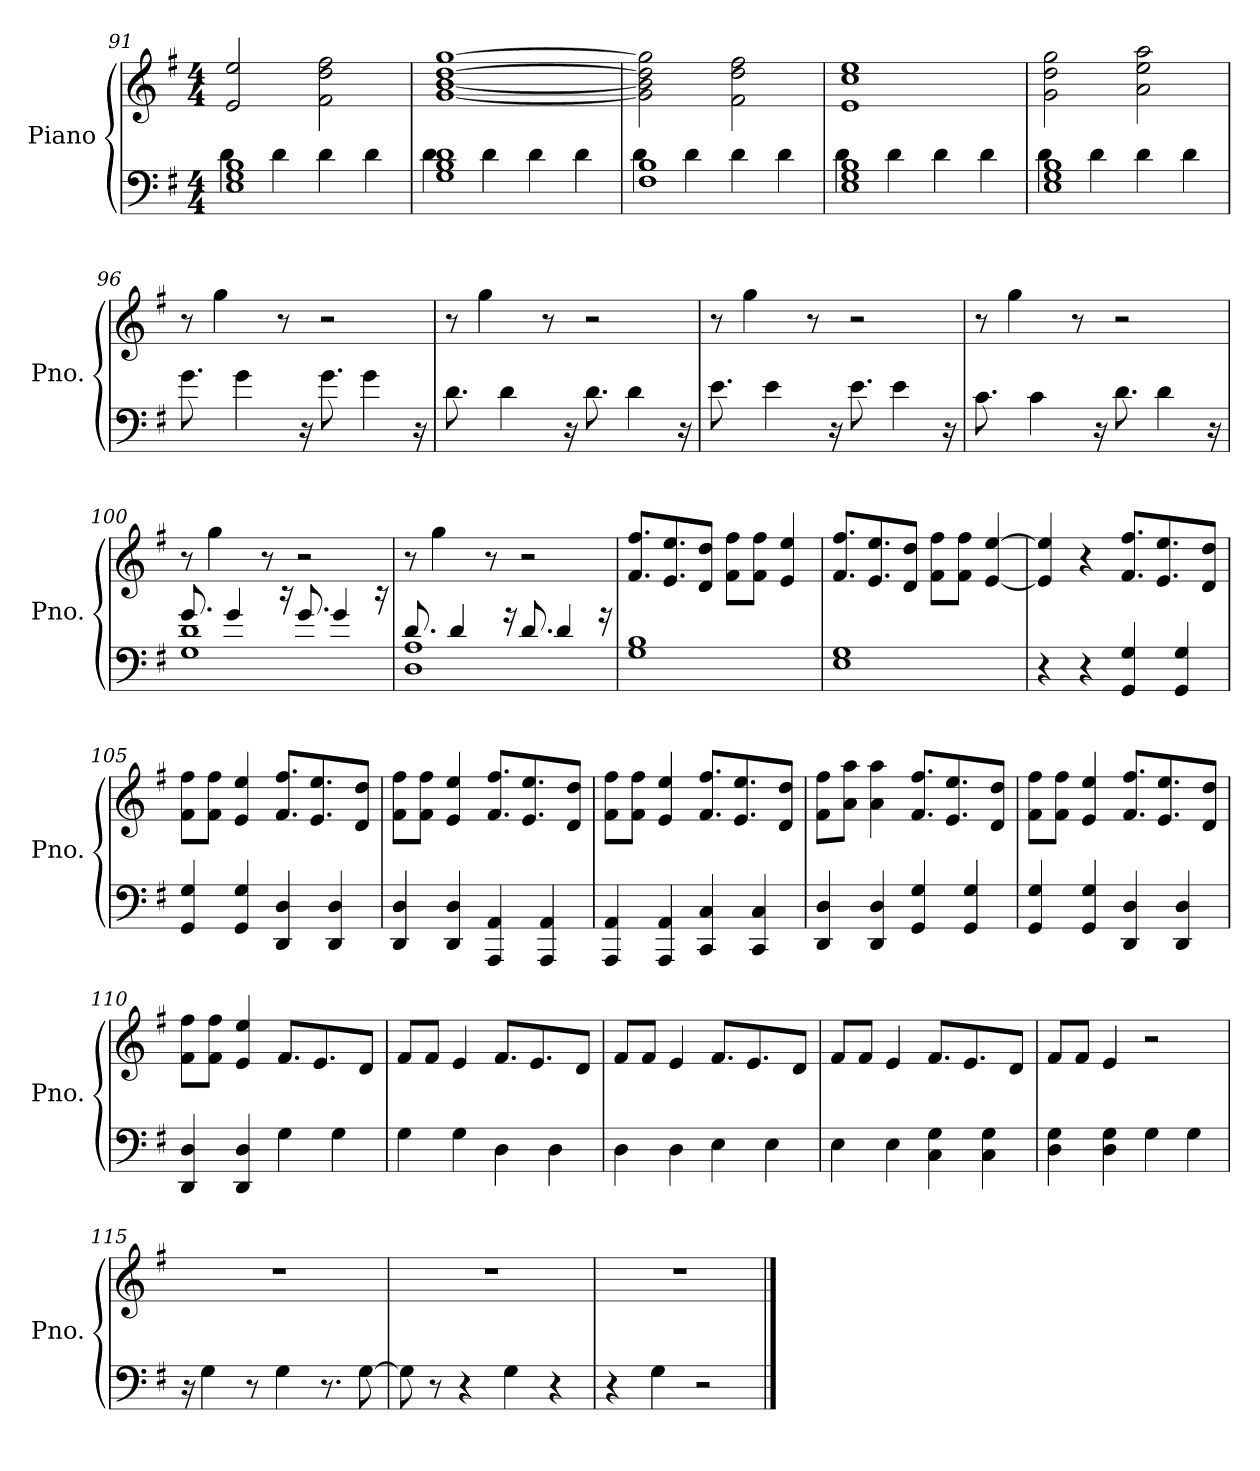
**kern	**kern
*part1	*part1
*staff2	*staff1
*I"Piano	*
*I'Pno.	*
*clefF4	*clefG2
*k[f#]	*k[f#]
*M4/4	*M4/4
=91	=91
*^	*
1E 1G 1B	4d\	2e/ 2ee/
.	4d\	.
.	4d\	2f#\ 2dd\ 2ff#\
.	4d\	.
!!LO:LB:g=z
=92	=92	=92
1G 1B 1d	4d\	[1g [1b [1dd [1gg
.	4d\	.
.	4d\	.
.	4d\	.
=93	=93	=93
1F# 1B	4d\	2g\] 2b\] 2dd\] 2gg\]
.	4d\	.
.	4d\	2f#\ 2dd\ 2ff#\
.	4d\	.
=94	=94	=94
1E 1G 1B	4d\	1e 1cc 1ee
.	4d\	.
.	4d\	.
.	4d\	.
=95	=95	=95
1E 1G 1B	4d\	2g\ 2dd\ 2gg\
.	4d\	.
.	4d\	2a\ 2ee\ 2aa\
.	4d\	.
*v	*v	*
=96	=96
8.g\	8r
.	4gg\
4g\	.
.	8r
16r	.
8.g\	2r
4g\	.
16r	.
=97	=97
8.d\	8r
.	4gg\
4d\	.
.	8r
16r	.
8.d\	2r
4d\	.
16r	.
!!LO:PB:g=z
=98	=98
8.e\	8r
.	4gg\
4e\	.
.	8r
16r	.
8.e\	2r
4e\	.
16r	.
=99	=99
8.c\	8r
.	4gg\
4c\	.
.	8r
16r	.
8.d\	2r
4d\	.
16r	.
=100	=100
*^	*
8.g/	1G 1d	8r
.	.	4gg\
4g/	.	.
.	.	8r
16r	.	.
8.g/	.	2r
4g/	.	.
16r	.	.
=101	=101	=101
8.d/	1D 1A	8r
.	.	4gg\
4d/	.	.
.	.	8r
16r	.	.
8.d/	.	2r
4d/	.	.
16r	.	.
=102	=102	=102
1B	1G	8.f#/ 8.ff#/L
.	.	8.e/ 8.ee/
.	.	8d/ 8dd/J
.	.	8f#\ 8ff#\L
.	.	8f#\ 8ff#\J
.	.	4e/ 4ee/
*v	*v	*
!!LO:LB:g=z
=103	=103
1E 1G	8.f#/ 8.ff#/L
.	8.e/ 8.ee/
.	8d/ 8dd/J
.	8f#\ 8ff#\L
.	8f#\ 8ff#\J
.	[4e/ [4ee/
=104	=104
4r	4e/] 4ee/]
4r	4r
4GG/ 4G/	8.f#/ 8.ff#/L
.	8.e/ 8.ee/
4GG/ 4G/	.
.	8d/ 8dd/J
=105	=105
4GG/ 4G/	8f#\ 8ff#\L
.	8f#\ 8ff#\J
4GG/ 4G/	4e/ 4ee/
4DD/ 4D/	8.f#/ 8.ff#/L
.	8.e/ 8.ee/
4DD/ 4D/	.
.	8d/ 8dd/J
=106	=106
4DD/ 4D/	8f#\ 8ff#\L
.	8f#\ 8ff#\J
4DD/ 4D/	4e/ 4ee/
4AAA/ 4AA/	8.f#/ 8.ff#/L
.	8.e/ 8.ee/
4AAA/ 4AA/	.
.	8d/ 8dd/J
=107	=107
4AAA/ 4AA/	8f#\ 8ff#\L
.	8f#\ 8ff#\J
4AAA/ 4AA/	4e/ 4ee/
4CC/ 4C/	8.f#/ 8.ff#/L
.	8.e/ 8.ee/
4CC/ 4C/	.
.	8d/ 8dd/J
=108	=108
4DD/ 4D/	8f#\ 8ff#\L
.	8a\ 8aa\J
4DD/ 4D/	4a\ 4aa\
4GG/ 4G/	8.f#/ 8.ff#/L
.	8.e/ 8.ee/
4GG/ 4G/	.
.	8d/ 8dd/J
!!LO:LB:g=z
=109	=109
4GG/ 4G/	8f#\ 8ff#\L
.	8f#\ 8ff#\J
4GG/ 4G/	4e/ 4ee/
4DD/ 4D/	8.f#/ 8.ff#/L
.	8.e/ 8.ee/
4DD/ 4D/	.
.	8d/ 8dd/J
=110	=110
4DD/ 4D/	8f#\ 8ff#\L
.	8f#\ 8ff#\J
4DD/ 4D/	4e/ 4ee/
4G\	8.f#/L
.	8.e/
4G\	.
.	8d/J
=111	=111
4G\	8f#/L
.	8f#/J
4G\	4e/
4D\	8.f#/L
.	8.e/
4D\	.
.	8d/J
=112	=112
4D\	8f#/L
.	8f#/J
4D\	4e/
4E\	8.f#/L
.	8.e/
4E\	.
.	8d/J
=113	=113
4E\	8f#/L
.	8f#/J
4E\	4e/
4C\ 4G\	8.f#/L
.	8.e/
4C\ 4G\	.
.	8d/J
=114	=114
4D\ 4G\	8f#/L
.	8f#/J
4D\ 4G\	4e/
4G\	2r
4G\	.
!!LO:LB:g=z
=115	=115
16r	1r
4G\	.
8r	.
4G\	.
8.r	.
[8G\	.
=116	=116
8G\]	1r
8r	.
4r	.
4G\	.
4r	.
=117	=117
4r	1r
4G\	.
2r	.
==	==
*-	*-
